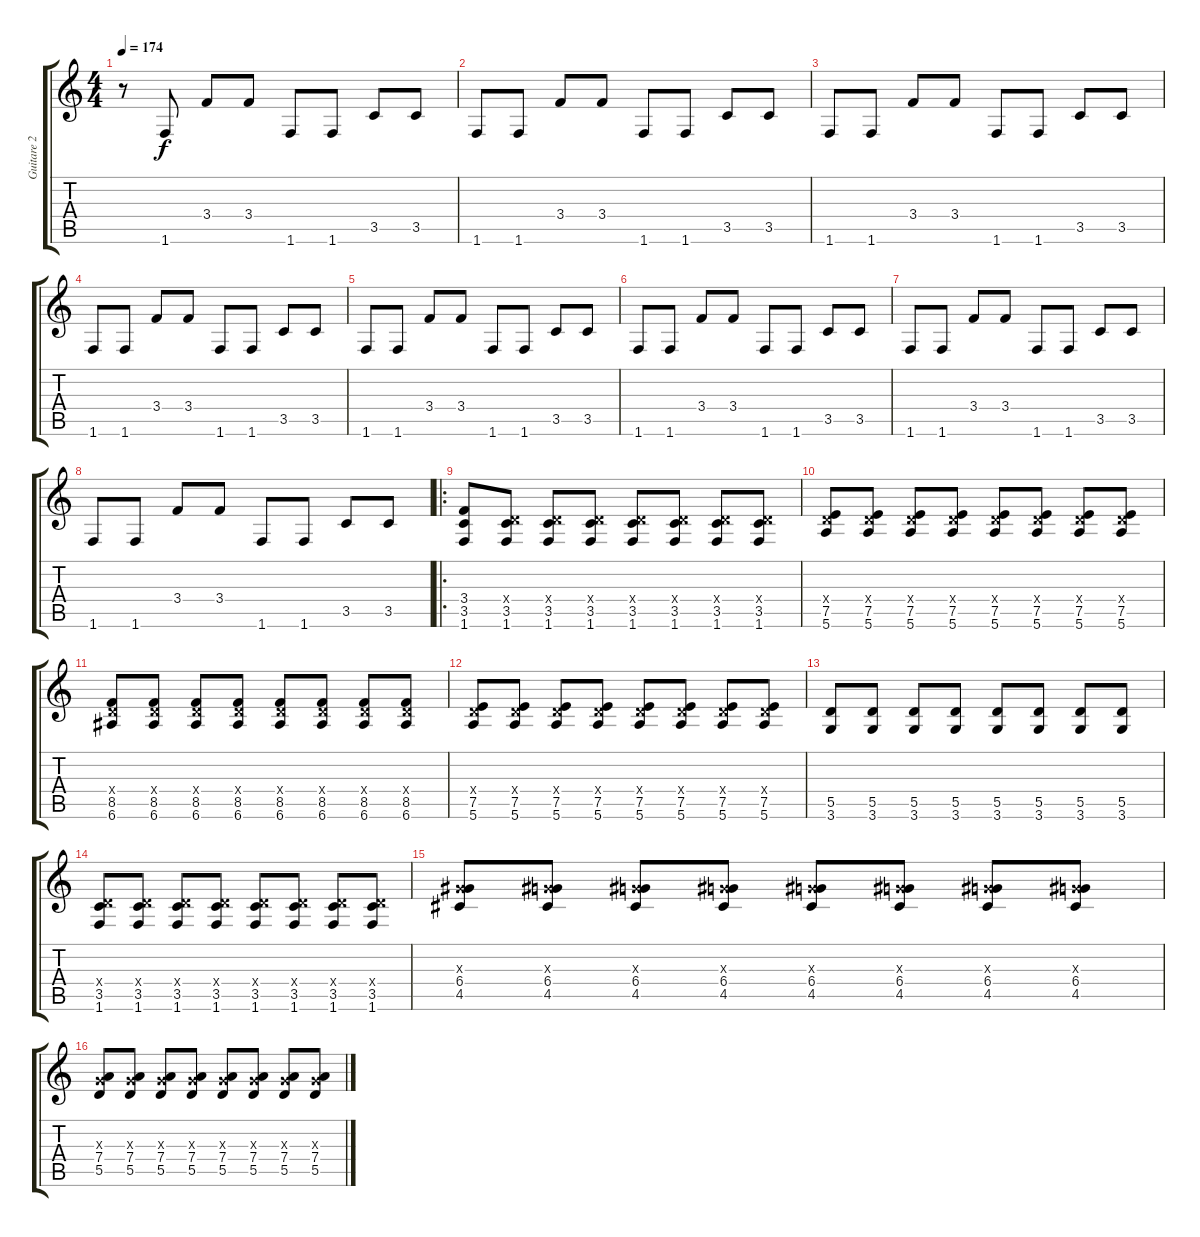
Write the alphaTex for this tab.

\track ("Guitare 2" "Guitare 2") {instrument distortionguitar}
\staff {score tabs}
\tuning (E4 B3 G3 D3 A2 E2) {hide}
\ts (4 4)
\tempo 174
\clef g2
\ks c
r.8{dy f instrument distortionguitar} 1.6.8 3.4.8 3.4.8 1.6.8 1.6.8 3.5.8 3.5.8 |
1.6.8 1.6.8 3.4.8 3.4.8 1.6.8 1.6.8 3.5.8 3.5.8 |
1.6.8 1.6.8 3.4.8 3.4.8 1.6.8 1.6.8 3.5.8 3.5.8 |
1.6.8 1.6.8 3.4.8 3.4.8 1.6.8 1.6.8 3.5.8 3.5.8 |
1.6.8 1.6.8 3.4.8 3.4.8 1.6.8 1.6.8 3.5.8 3.5.8 |
1.6.8 1.6.8 3.4.8 3.4.8 1.6.8 1.6.8 3.5.8 3.5.8 |
1.6.8 1.6.8 3.4.8 3.4.8 1.6.8 1.6.8 3.5.8 3.5.8 |
1.6.8 1.6.8 3.4.8 3.4.8 1.6.8 1.6.8 3.5.8 3.5.8 |
\ro
(3.4 3.5 1.6).8 (0.4{x} 3.5 1.6).8 (0.4{x} 3.5 1.6).8 (0.4{x} 3.5 1.6).8 (0.4{x} 3.5 1.6).8 (0.4{x} 3.5 1.6).8 (0.4{x} 3.5 1.6).8 (0.4{x} 3.5 1.6).8 |
(0.4{x} 7.5 5.6).8 (0.4{x} 7.5 5.6).8 (0.4{x} 7.5 5.6).8 (0.4{x} 7.5 5.6).8 (0.4{x} 7.5 5.6).8 (0.4{x} 7.5 5.6).8 (0.4{x} 7.5 5.6).8 (0.4{x} 7.5 5.6).8 |
(0.4{x} 8.5 6.6).8 (0.4{x} 8.5 6.6).8 (0.4{x} 8.5 6.6).8 (0.4{x} 8.5 6.6).8 (0.4{x} 8.5 6.6).8 (0.4{x} 8.5 6.6).8 (0.4{x} 8.5 6.6).8 (0.4{x} 8.5 6.6).8 |
(0.4{x} 7.5 5.6).8 (0.4{x} 7.5 5.6).8 (0.4{x} 7.5 5.6).8 (0.4{x} 7.5 5.6).8 (0.4{x} 7.5 5.6).8 (0.4{x} 7.5 5.6).8 (0.4{x} 7.5 5.6).8 (0.4{x} 7.5 5.6).8 |
(5.5 3.6).8 (5.5 3.6).8 (5.5 3.6).8 (5.5 3.6).8 (5.5 3.6).8 (5.5 3.6).8 (5.5 3.6).8 (5.5 3.6).8 |
(0.4{x} 3.5 1.6).8 (0.4{x} 3.5 1.6).8 (0.4{x} 3.5 1.6).8 (0.4{x} 3.5 1.6).8 (0.4{x} 3.5 1.6).8 (0.4{x} 3.5 1.6).8 (0.4{x} 3.5 1.6).8 (0.4{x} 3.5 1.6).8 |
(0.3{x} 6.4 4.5).8 (0.3{x} 6.4 4.5).8 (0.3{x} 6.4 4.5).8 (0.3{x} 6.4 4.5).8 (0.3{x} 6.4 4.5).8 (0.3{x} 6.4 4.5).8 (0.3{x} 6.4 4.5).8 (0.3{x} 6.4 4.5).8 |
(0.3{x} 7.4 5.5).8 (0.3{x} 7.4 5.5).8 (0.3{x} 7.4 5.5).8 (0.3{x} 7.4 5.5).8 (0.3{x} 7.4 5.5).8 (0.3{x} 7.4 5.5).8 (0.3{x} 7.4 5.5).8 (0.3{x} 7.4 5.5).8
